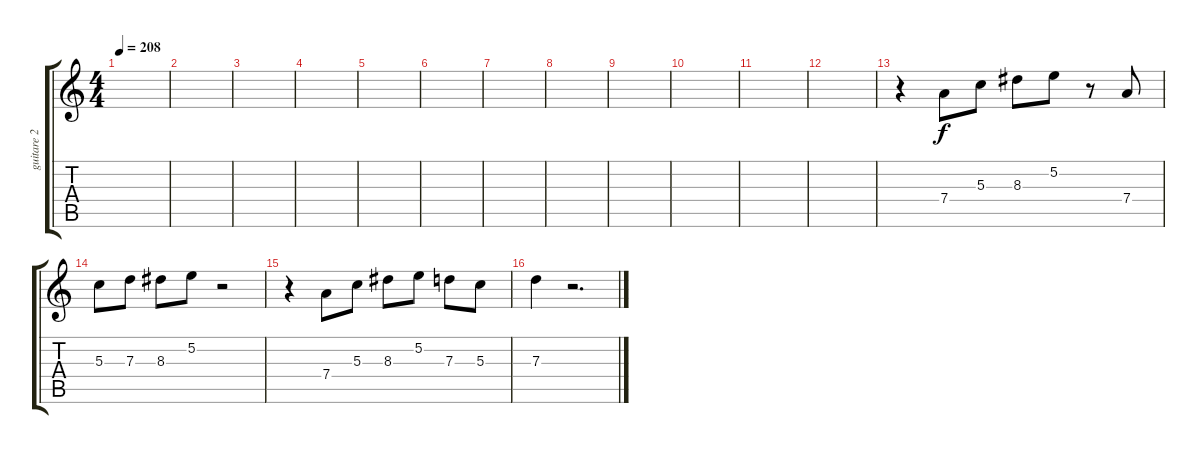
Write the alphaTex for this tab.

\track ("guitare 2" "guitare 2") {instrument electricguitarjazz}
\staff {score tabs}
\tuning (E4 B3 G3 D3 A2 E2) {hide}
\ts (4 4)
\tempo 208
\clef g2
\ks c
|
|
|
|
|
|
|
|
|
|
|
|
r.4 7.4.8 5.3.8 8.3.8 5.2.8 r.8 7.4.8 |
5.3.8 7.3.8 8.3.8 5.2.8 r.2 |
r.4 7.4.8 5.3.8 8.3.8 5.2.8 7.3.8 5.3.8 |
7.3.4 r.2{d}
